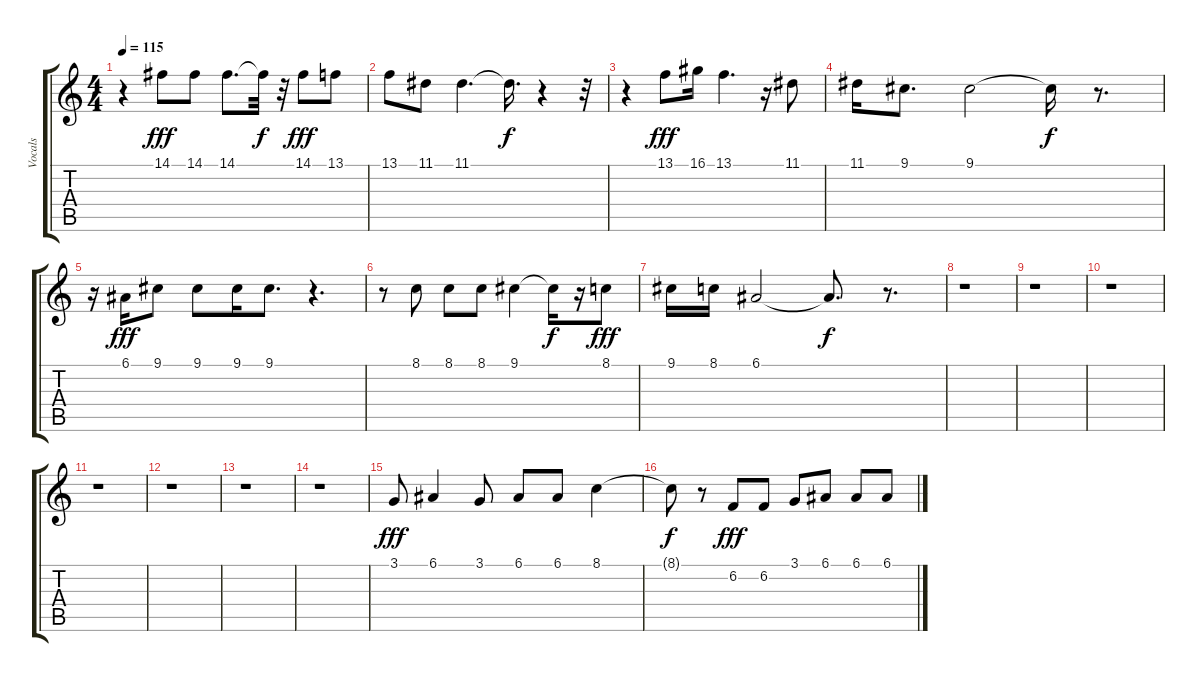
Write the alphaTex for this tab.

\track ("Vocals" "Vocals") {instrument synthvoice}
\staff {score tabs}
\tuning (E4 B3 G3 D3 A2 E2) {hide}
\ts (4 4)
\tempo 115
\clef g2
\ks c
r.4{dy fff} 14.1.8 14.1.8 14.1.8{d} 14.1{t}.32{dy f} r.32 14.1.8{dy fff} 13.1.8 |
13.1.8 11.1.8 11.1.4{d} 11.1{t}.16{d dy f} r.4 r.32 |
r.4 13.1.8{dy fff} 16.1.16 13.1.4{d} r.16 11.1.8 |
11.1.16 9.1.8{d} 9.1.2 9.1{t}.16{dy f} r.8{d} |
r.16 6.1.16{dy fff} 9.1.8 9.1.8 9.1.16 9.1.8{d} r.4{d} |
r.8 8.1.8 8.1.8 8.1.8 9.1.4 9.1{t}.16{dy f} r.16 8.1.8{dy fff} |
9.1.16 8.1.16 6.1.2 6.1{t}.8{d dy f} r.8{d} |
r.1 |
r.1 |
r.1 |
r.1 |
r.1 |
r.1 |
r.1 |
3.1.8{dy fff} 6.1.4 3.1.8 6.1.8 6.1.8 8.1.4 |
8.1{t}.8{dy f} r.8 6.2.8{dy fff} 6.2.8 3.1.8 6.1.8 6.1.8 6.1.8
